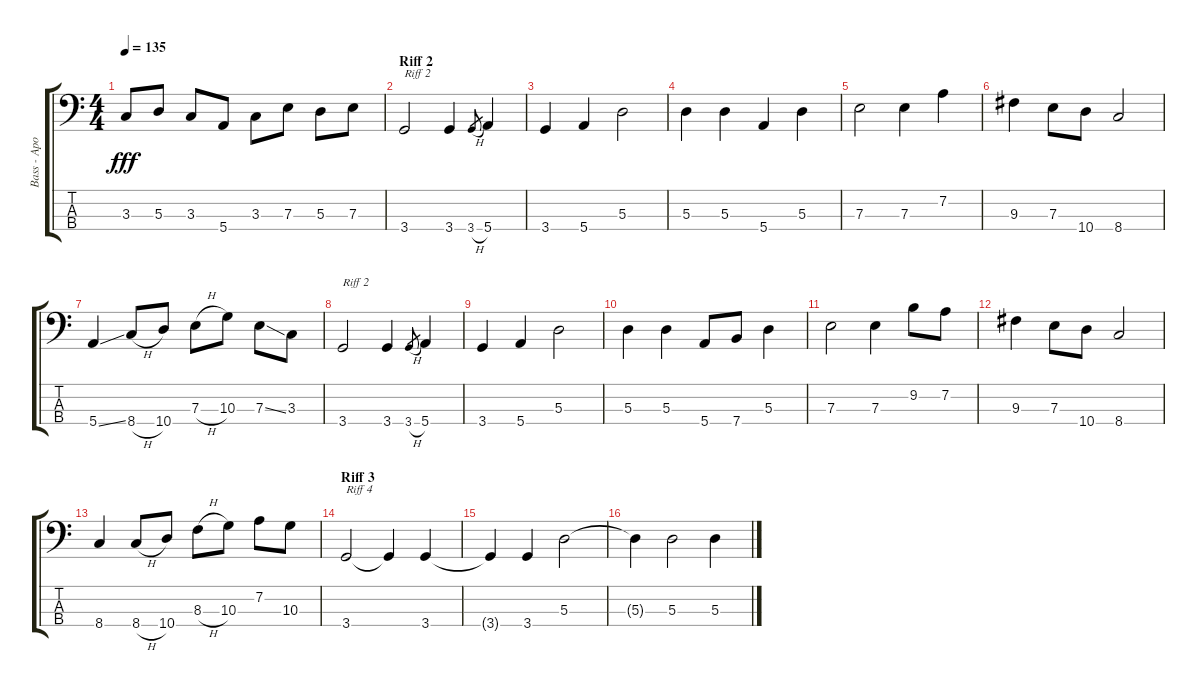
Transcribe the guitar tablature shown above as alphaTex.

\track ("Bass - Apoio" "Bass - Apo") {instrument acousticguitarsteel}
\staff {score tabs}
\tuning (G2 D2 A1 E1) {hide}
\ts (4 4)
\tempo 135
\clef f4
\ks c
3.3.8{dy fff} 5.3.8 3.3.8 5.4.8 3.3.8 7.3.8 5.3.8 7.3.8 |
\section ("" "Riff 2")
3.4.2{txt "Riff 2"} 3.4.4 3.4{h}.8{gr} 5.4.4 |
3.4.4 5.4.4 5.3.2 |
5.3.4 5.3.4 5.4.4 5.3.4 |
7.3.2 7.3.4 7.2.4 |
9.3.4 7.3.8 10.4.8 8.4.2 |
5.4{ss}.4 8.4{h}.8 10.4.8 7.3{h}.8 10.3.8 7.3{ss}.8 3.3.8 |
3.4.2{txt "Riff 2"} 3.4.4 3.4{h}.8{gr} 5.4.4 |
3.4.4 5.4.4 5.3.2 |
5.3.4 5.3.4 5.4.8 7.4.8 5.3.4 |
7.3.2 7.3.4 9.2.8 7.2.8 |
9.3.4 7.3.8 10.4.8 8.4.2 |
8.4.4 8.4{h}.8 10.4.8 8.3{h}.8 10.3.8 7.2.8 10.3.8 |
\section ("" "Riff 3")
3.4.2{txt "Riff 4"} 3.4{t}.4 3.4.4 |
3.4{t}.4 3.4.4 5.3.2 |
5.3{t}.4 5.3.2 5.3.4
